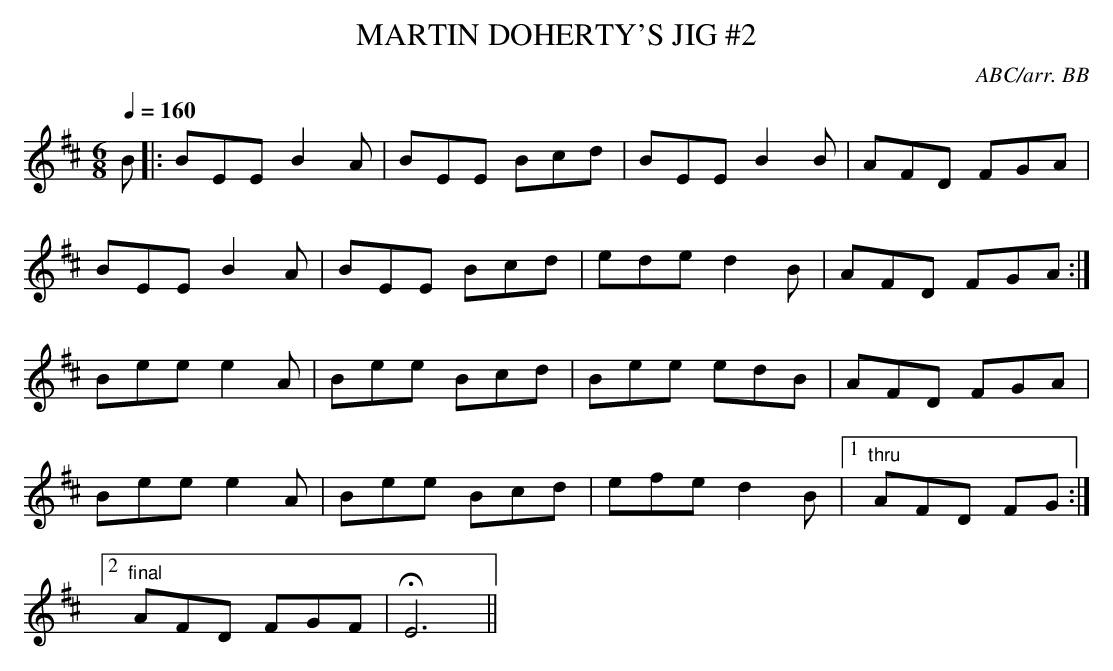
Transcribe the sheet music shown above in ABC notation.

X:1
T:MARTIN DOHERTY'S JIG #2
C:ABC/arr. BB
Q:1/4=160
M:6/8
K:Edor
B|:BEE B2A|BEE Bcd|BEE B2B|AFD FGA|
BEE B2A|BEE Bcd|ede d2B|AFD FGA :|
Bee e2A|Bee Bcd|Bee edB|AFD FGA|
Bee e2A|Bee Bcd|efe d2B|1 "thru"AFD FG :|
[2 "final"AFD FGF|HE6||
